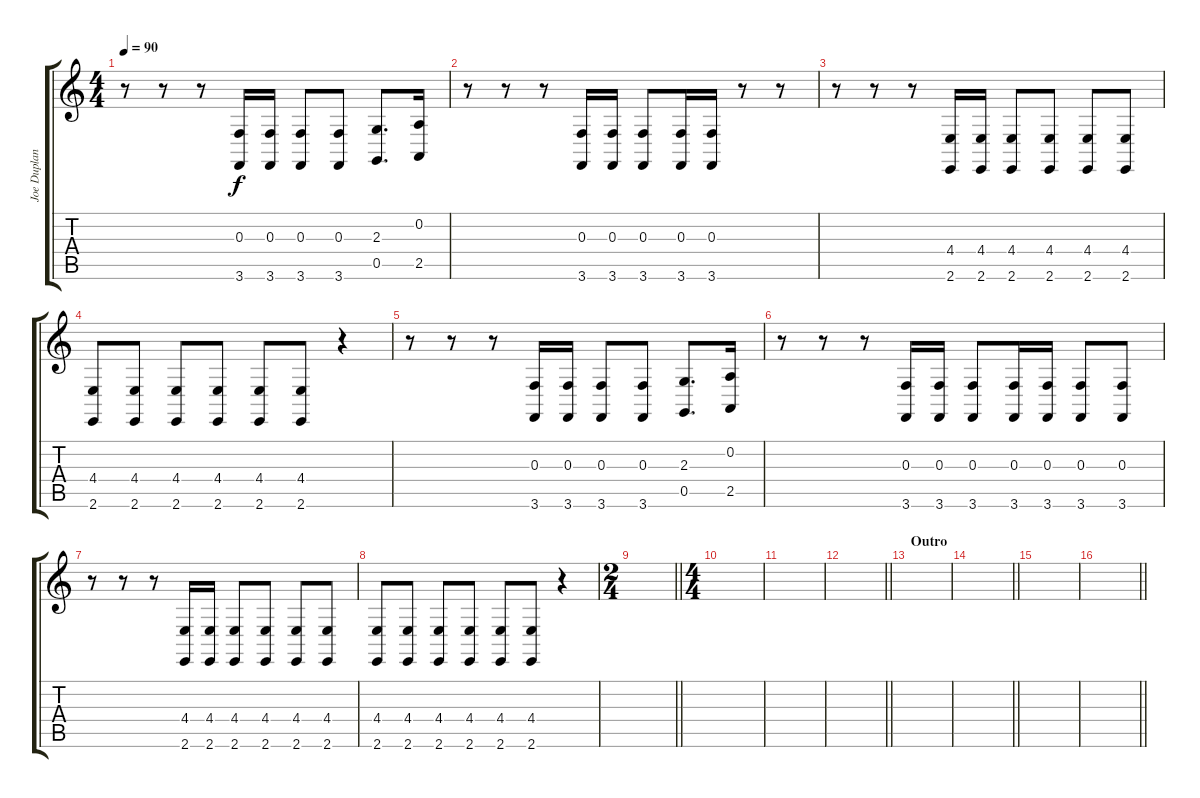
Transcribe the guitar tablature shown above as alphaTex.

\track ("Joe Duplantier (voice)" "Joe Duplan") {instrument lead1square}
\staff {score tabs}
\tuning (D4 A3 F3 C3 G2 D2) {hide}
\ts (4 4)
\tempo 90
\clef g2
\ks c
r.8{dy f} r.8 r.8 (0.3 3.6).16 (0.3 3.6).16 (0.3 3.6).8 (0.3 3.6).8 (2.3 0.5).8{d} (0.2 2.5).16 |
r.8 r.8 r.8 (0.3 3.6).16 (0.3 3.6).16 (0.3 3.6).8 (0.3 3.6).16 (0.3 3.6).16 r.8 r.8 |
r.8 r.8 r.8 (4.4 2.6).16 (4.4 2.6).16 (4.4 2.6).8 (4.4 2.6).8 (4.4 2.6).8 (4.4 2.6).8 |
(4.4 2.6).8 (4.4 2.6).8 (4.4 2.6).8 (4.4 2.6).8 (4.4 2.6).8 (4.4 2.6).8 r.4 |
r.8 r.8 r.8 (0.3 3.6).16 (0.3 3.6).16 (0.3 3.6).8 (0.3 3.6).8 (2.3 0.5).8{d} (0.2 2.5).16 |
r.8 r.8 r.8 (0.3 3.6).16 (0.3 3.6).16 (0.3 3.6).8 (0.3 3.6).16 (0.3 3.6).16 (0.3 3.6).8 (0.3 3.6).8 |
r.8 r.8 r.8 (4.4 2.6).16 (4.4 2.6).16 (4.4 2.6).8 (4.4 2.6).8 (4.4 2.6).8 (4.4 2.6).8 |
(4.4 2.6).8 (4.4 2.6).8 (4.4 2.6).8 (4.4 2.6).8 (4.4 2.6).8 (4.4 2.6).8 r.4 |
\ts (2 4)
\barLineRight lightlight
|
\ts (4 4)
\section ("" "")
|
|
\barLineRight lightlight
|
\section ("" "Outro")
|
\barLineRight lightlight
|
|
\barLineRight lightlight
